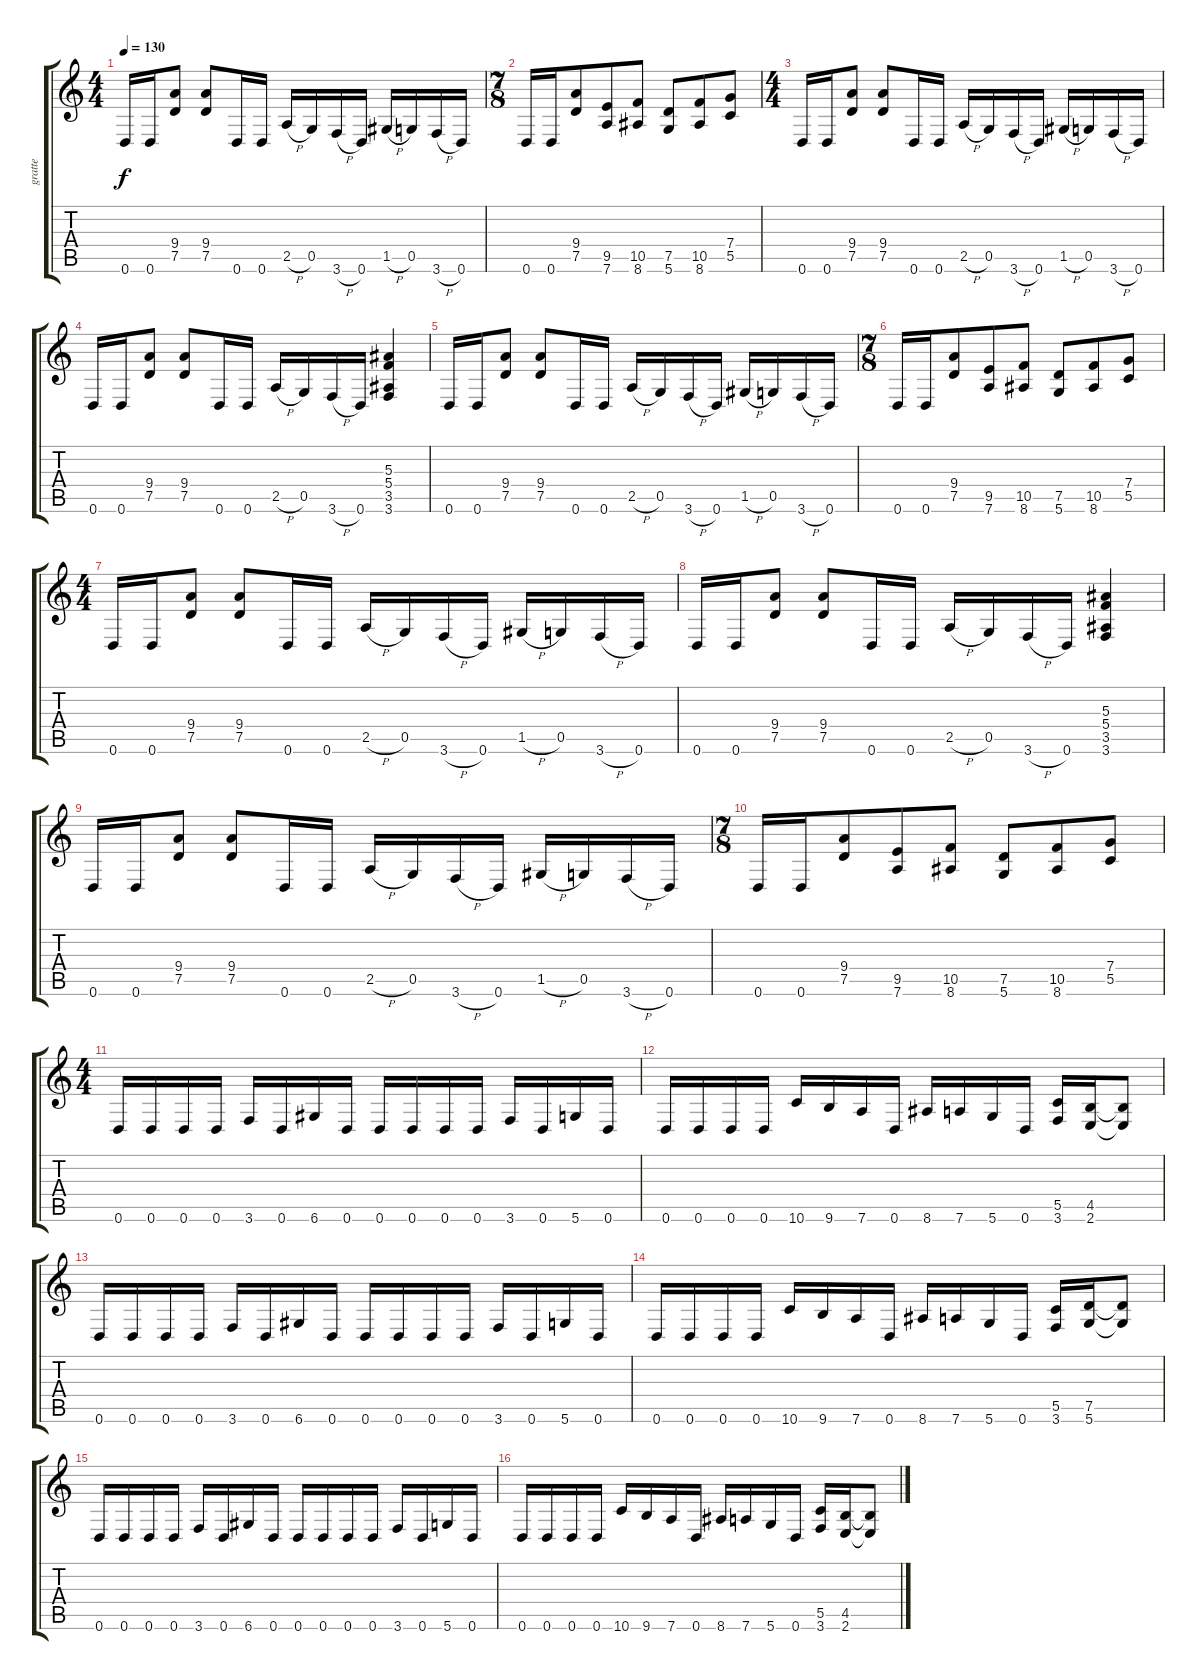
\track ("gratte" "gratte") {instrument distortionguitar}
\staff {score tabs}
\tuning (D4 A3 F3 C3 G2 D2) {hide}
\ts (4 4)
\tempo 130
\clef g2
\ks c
0.6.16{dy f} 0.6.16 (9.4 7.5).8 (9.4 7.5).8 0.6.16 0.6.16 2.5{h}.16 0.5.16 3.6{h}.16 0.6.16 1.5{h}.16 0.5.16 3.6{h}.16 0.6.16 |
\ts (7 8)
0.6.16 0.6.16 (9.4 7.5).8 (9.5 7.6).8 (10.5 8.6).8 (7.5 5.6).8 (10.5 8.6).8 (7.4 5.5).8 |
\ts (4 4)
0.6.16 0.6.16 (9.4 7.5).8 (9.4 7.5).8 0.6.16 0.6.16 2.5{h}.16 0.5.16 3.6{h}.16 0.6.16 1.5{h}.16 0.5.16 3.6{h}.16 0.6.16 |
0.6.16 0.6.16 (9.4 7.5).8 (9.4 7.5).8 0.6.16 0.6.16 2.5{h}.16 0.5.16 3.6{h}.16 0.6.16 (5.3 5.4 3.5 3.6).4 |
0.6.16 0.6.16 (9.4 7.5).8 (9.4 7.5).8 0.6.16 0.6.16 2.5{h}.16 0.5.16 3.6{h}.16 0.6.16 1.5{h}.16 0.5.16 3.6{h}.16 0.6.16 |
\ts (7 8)
0.6.16 0.6.16 (9.4 7.5).8 (9.5 7.6).8 (10.5 8.6).8 (7.5 5.6).8 (10.5 8.6).8 (7.4 5.5).8 |
\ts (4 4)
0.6.16 0.6.16 (9.4 7.5).8 (9.4 7.5).8 0.6.16 0.6.16 2.5{h}.16 0.5.16 3.6{h}.16 0.6.16 1.5{h}.16 0.5.16 3.6{h}.16 0.6.16 |
0.6.16 0.6.16 (9.4 7.5).8 (9.4 7.5).8 0.6.16 0.6.16 2.5{h}.16 0.5.16 3.6{h}.16 0.6.16 (5.3 5.4 3.5 3.6).4 |
0.6.16 0.6.16 (9.4 7.5).8 (9.4 7.5).8 0.6.16 0.6.16 2.5{h}.16 0.5.16 3.6{h}.16 0.6.16 1.5{h}.16 0.5.16 3.6{h}.16 0.6.16 |
\ts (7 8)
0.6.16 0.6.16 (9.4 7.5).8 (9.5 7.6).8 (10.5 8.6).8 (7.5 5.6).8 (10.5 8.6).8 (7.4 5.5).8 |
\ts (4 4)
0.6.16 0.6.16 0.6.16 0.6.16 3.6.16 0.6.16 6.6.16 0.6.16 0.6.16 0.6.16 0.6.16 0.6.16 3.6.16 0.6.16 5.6.16 0.6.16 |
0.6.16 0.6.16 0.6.16 0.6.16 10.6.16 9.6.16 7.6.16 0.6.16 8.6.16 7.6.16 5.6.16 0.6.16 (5.5 3.6).16 (4.5 2.6).16 (4.5{t} 2.6{t}).8 |
0.6.16 0.6.16 0.6.16 0.6.16 3.6.16 0.6.16 6.6.16 0.6.16 0.6.16 0.6.16 0.6.16 0.6.16 3.6.16 0.6.16 5.6.16 0.6.16 |
0.6.16 0.6.16 0.6.16 0.6.16 10.6.16 9.6.16 7.6.16 0.6.16 8.6.16 7.6.16 5.6.16 0.6.16 (5.5 3.6).16 (7.5 5.6).16 (7.5{t} 5.6{t}).8 |
0.6.16 0.6.16 0.6.16 0.6.16 3.6.16 0.6.16 6.6.16 0.6.16 0.6.16 0.6.16 0.6.16 0.6.16 3.6.16 0.6.16 5.6.16 0.6.16 |
0.6.16 0.6.16 0.6.16 0.6.16 10.6.16 9.6.16 7.6.16 0.6.16 8.6.16 7.6.16 5.6.16 0.6.16 (5.5 3.6).16 (4.5 2.6).16 (4.5{t} 2.6{t}).8
